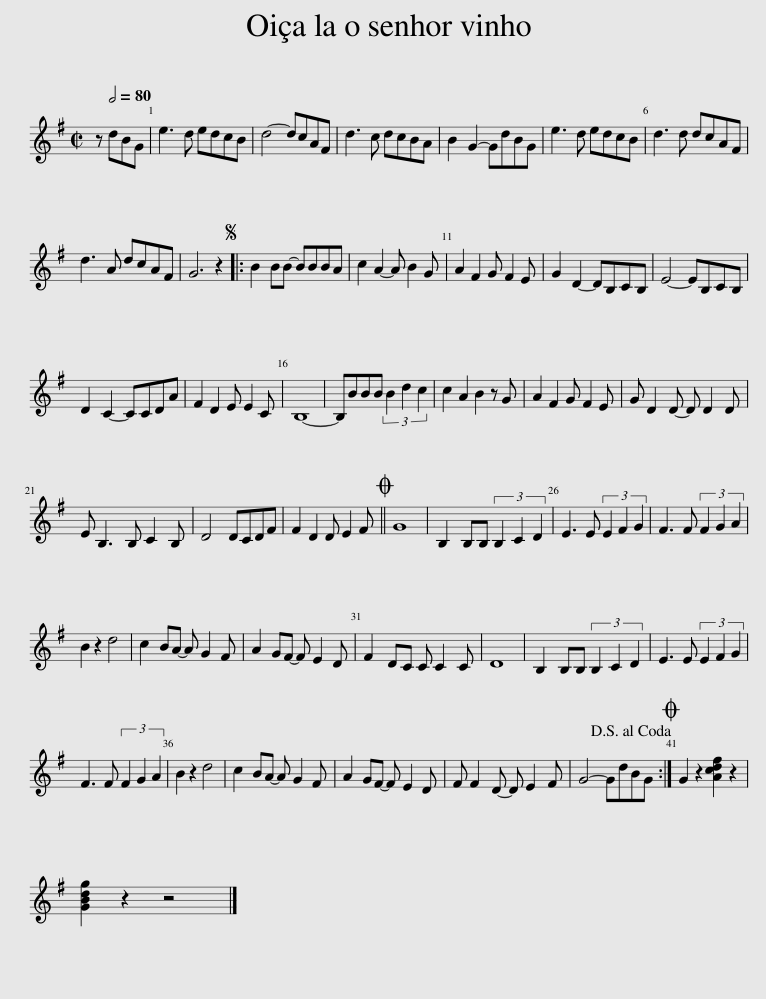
X:1
L:1/8
M:2/2
I:linebreak $
K:none
V:1 treble transpose=-2
V:1
[K:G] z[Q:1/2=80] dBG | e3 d edcB | d4- dcAF | d3 c dcBA | B2 G2- GdBG | %5
 e3 d edcB | d3 d dcAF |$ d3 A dcAF | G6 z2 |:S B2 BB- BBBA | %10
 c2 A2- A B2 G | A2 F2 G F2 E | G2 D2- DB,CB, | E4- EB,CB, |$ D2 C2- CCDA | %15
 F2 D2 E E2 C | B,8- | B,BBB (3B2 d2 c2 | c2 A2 B2 z G | A2 F2 G F2 E | %20
 G D2 D- D D2 D |$ E B,3 B, C2 B, | D4 DCDF | F2 D2 D E2 F ||O G8 | %25
 B,2 B,B, (3B,2 C2 D2 | E3 E (3E2 F2 G2 | F3 F (3F2 G2 A2 |$ B2 z2 d4 | c2 BA- A G2 F | %30
 A2 GF- F E2 D | F2 DC C C2 C | D8 | B,2 B,B, (3B,2 C2 D2 | E3 E (3E2 F2 G2 |$ %35
 F3 F (3F2 G2 A2 | B2 z2 d4 | c2 BA- A G2 F | A2 GF- F E2 D | F F2 D- D E2 F | %40
 G4- GdBG!D.S.! :|O G2 z2 [Acdf]2 z2 |$ [GBdg]2 z2 z4 |] %43
